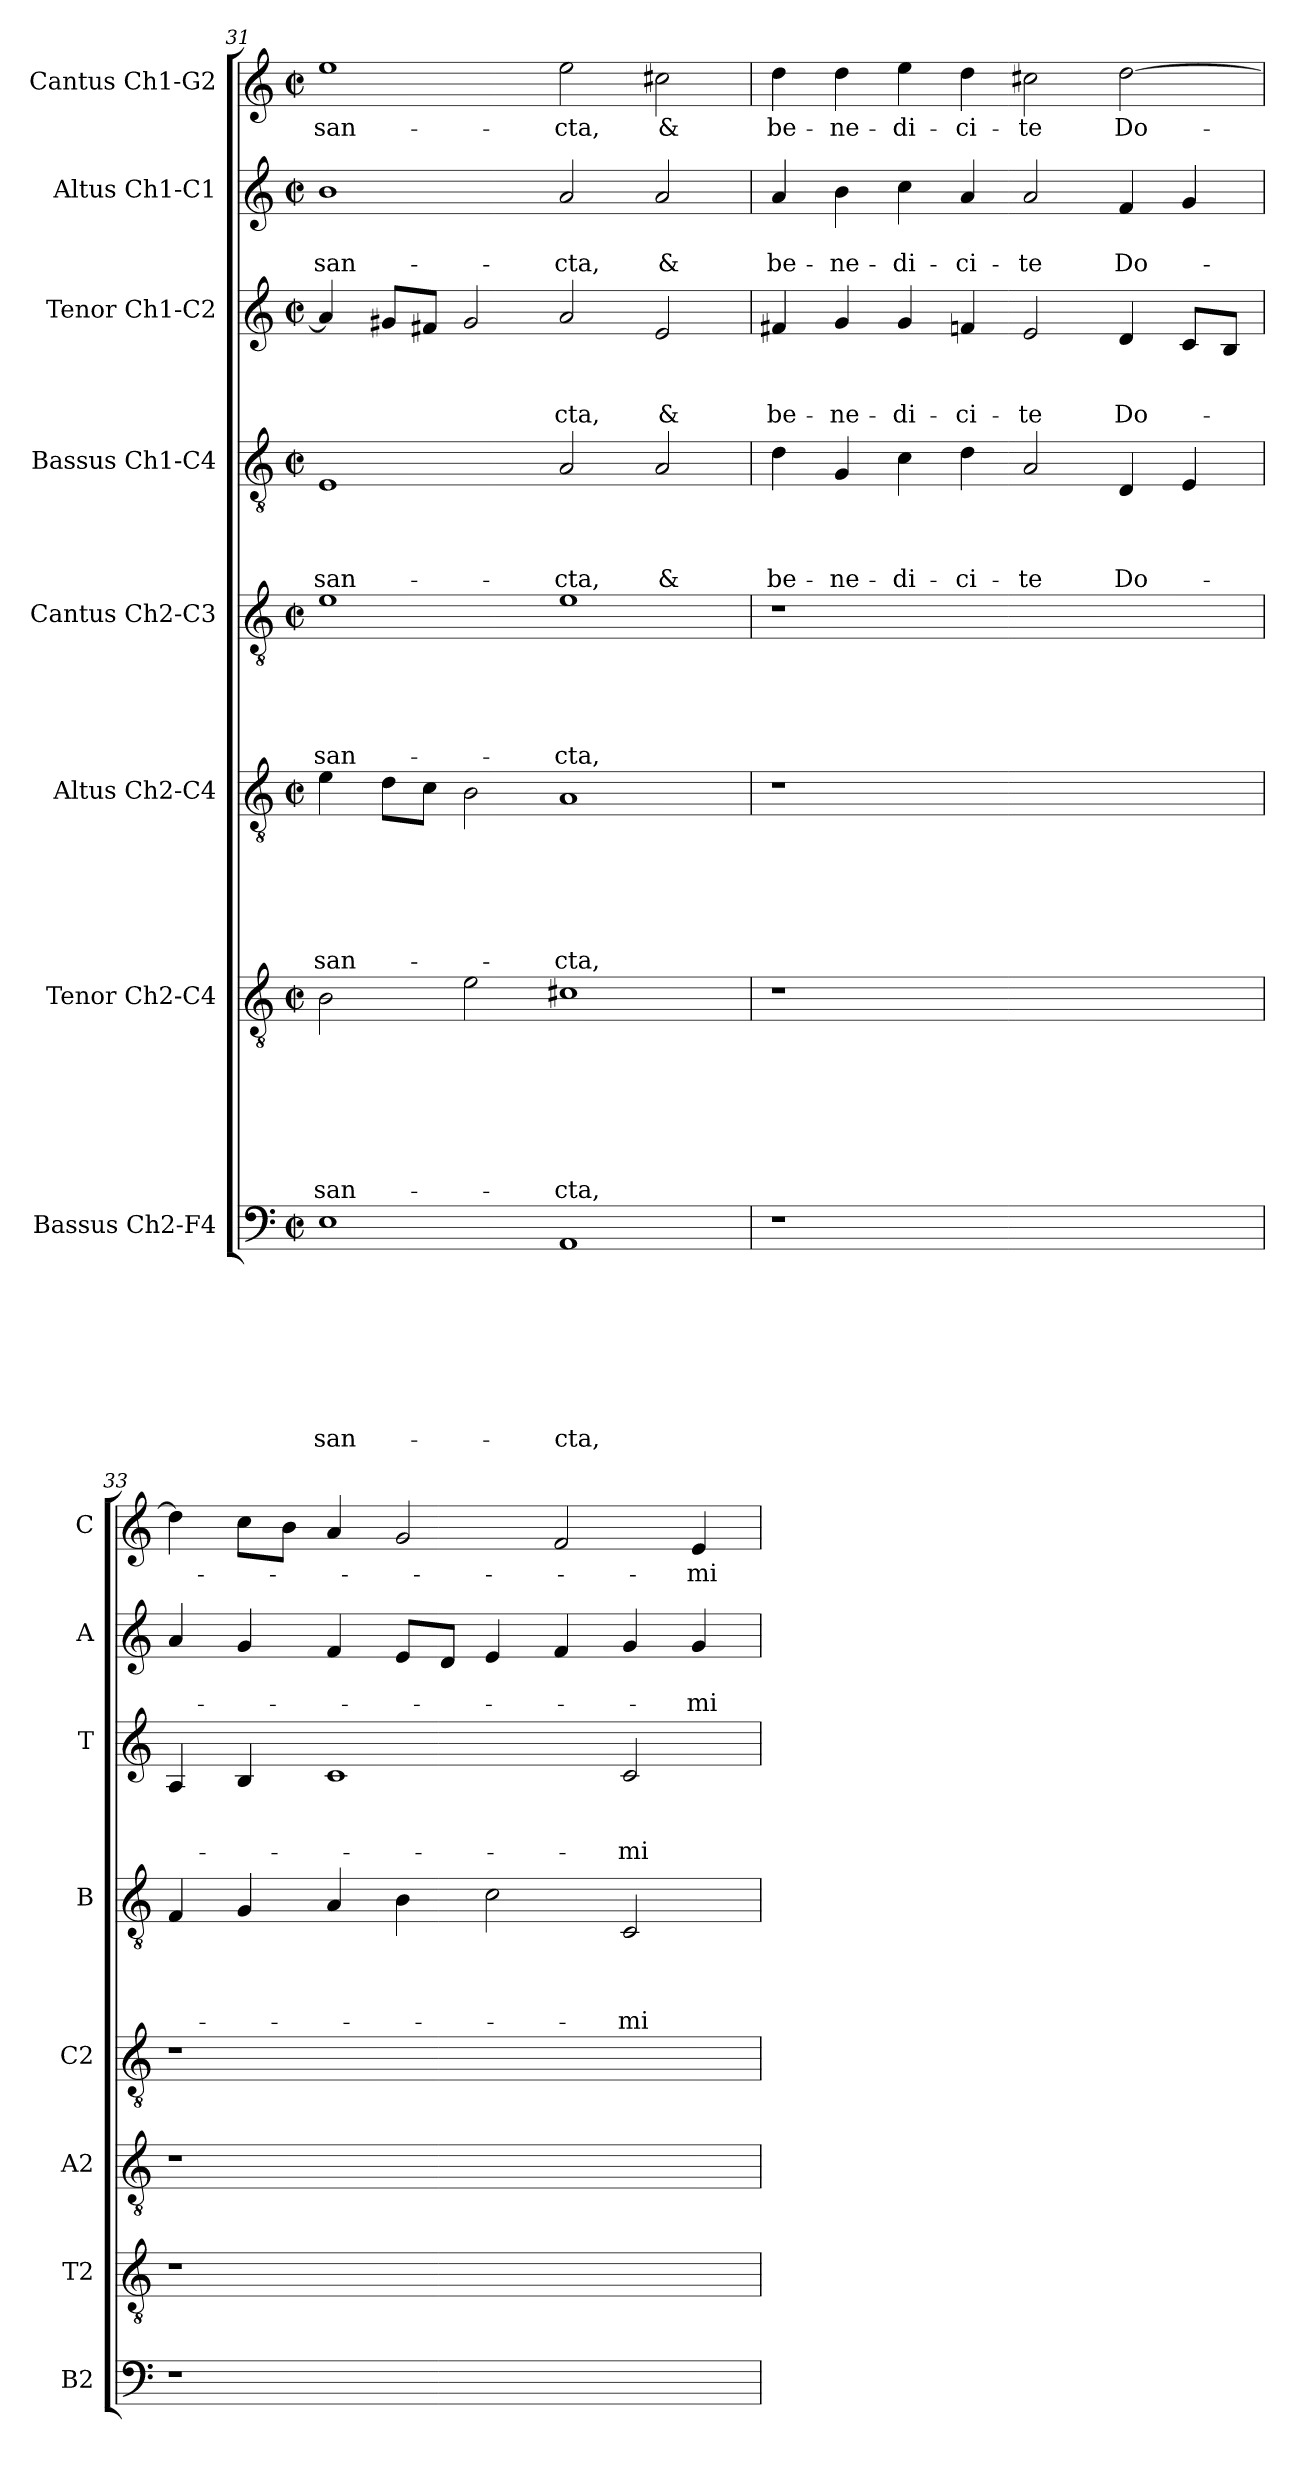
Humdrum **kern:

**kern	**text	**text	**text	**text	**text	**text	**text	**text	**kern	**text	**text	**text	**text	**text	**text	**text	**kern	**text	**text	**text	**text	**text	**text	**kern	**text	**text	**text	**text	**text	**kern	**text	**text	**text	**text	**kern	**text	**text	**text	**kern	**text	**text	**kern	**text
*part8	*part8	*part8	*part8	*part8	*part8	*part8	*part8	*part8	*part7	*part7	*part7	*part7	*part7	*part7	*part7	*part7	*part6	*part6	*part6	*part6	*part6	*part6	*part6	*part5	*part5	*part5	*part5	*part5	*part5	*part4	*part4	*part4	*part4	*part4	*part3	*part3	*part3	*part3	*part2	*part2	*part2	*part1	*part1
*staff8	*staff8	*staff8	*staff8	*staff8	*staff8	*staff8	*staff8	*staff8	*staff7	*staff7	*staff7	*staff7	*staff7	*staff7	*staff7	*staff7	*staff6	*staff6	*staff6	*staff6	*staff6	*staff6	*staff6	*staff5	*staff5	*staff5	*staff5	*staff5	*staff5	*staff4	*staff4	*staff4	*staff4	*staff4	*staff3	*staff3	*staff3	*staff3	*staff2	*staff2	*staff2	*staff1	*staff1
*I"Bassus Ch2-F4	*	*	*	*	*	*	*	*	*I"Tenor Ch2-C4	*	*	*	*	*	*	*	*I"Altus Ch2-C4	*	*	*	*	*	*	*I"Cantus Ch2-C3	*	*	*	*	*	*I"Bassus Ch1-C4	*	*	*	*	*I"Tenor Ch1-C2	*	*	*	*I"Altus Ch1-C1	*	*	*I"Cantus Ch1-G2	*
*I'B2	*	*	*	*	*	*	*	*	*I'T2	*	*	*	*	*	*	*	*I'A2	*	*	*	*	*	*	*I'C2	*	*	*	*	*	*I'B	*	*	*	*	*I'T	*	*	*	*I'A	*	*	*I'C	*
!!LO:LB:g=z
*clefF4	*	*	*	*	*	*	*	*	*clefGv2	*	*	*	*	*	*	*	*clefGv2	*	*	*	*	*	*	*clefGv2	*	*	*	*	*	*clefGv2	*	*	*	*	*clefG2	*	*	*	*clefG2	*	*	*clefG2	*
*k[]	*	*	*	*	*	*	*	*	*k[]	*	*	*	*	*	*	*	*k[]	*	*	*	*	*	*	*k[]	*	*	*	*	*	*k[]	*	*	*	*	*k[]	*	*	*	*k[]	*	*	*k[]	*
*C:	*	*	*	*	*	*	*	*	*C:	*	*	*	*	*	*	*	*C:	*	*	*	*	*	*	*C:	*	*	*	*	*	*C:	*	*	*	*	*C:	*	*	*	*C:	*	*	*C:	*
*M2/2	*	*	*	*	*	*	*	*	*M2/2	*	*	*	*	*	*	*	*M2/2	*	*	*	*	*	*	*M2/2	*	*	*	*	*	*M2/2	*	*	*	*	*M2/2	*	*	*	*M2/2	*	*	*M2/2	*
*met(c|)	*	*	*	*	*	*	*	*	*met(c|)	*	*	*	*	*	*	*	*met(c|)	*	*	*	*	*	*	*met(c|)	*	*	*	*	*	*met(c|)	*	*	*	*	*met(c|)	*	*	*	*met(c|)	*	*	*met(c|)	*
=31	=31	=31	=31	=31	=31	=31	=31	=31	=31	=31	=31	=31	=31	=31	=31	=31	=31	=31	=31	=31	=31	=31	=31	=31	=31	=31	=31	=31	=31	=31	=31	=31	=31	=31	=31	=31	=31	=31	=31	=31	=31	=31	=31
!	!	!	!	!	!	!	!	!LO:LY:b	!	!	!	!	!	!	!	!LO:LY:b	!	!	!	!	!	!	!LO:LY:b	!	!	!	!	!	!LO:LY:b	!	!	!	!	!LO:LY:b	!	!	!	!	!	!	!LO:LY:b	!	!LO:LY:b
1E	.	.	.	.	.	.	.	san-	2B\	.	.	.	.	.	.	san-	4e\	.	.	.	.	.	san-	1e	.	.	.	.	san-	1E	.	.	.	san-	4a/]	.	.	.	1b	.	san-	1ee	san-
.	.	.	.	.	.	.	.	.	.	.	.	.	.	.	.	.	8d\L	.	.	.	.	.	.	.	.	.	.	.	.	.	.	.	.	.	8g#X/L	.	.	.	.	.	.	.	.
.	.	.	.	.	.	.	.	.	.	.	.	.	.	.	.	.	8c\J	.	.	.	.	.	.	.	.	.	.	.	.	.	.	.	.	.	8f#X/J	.	.	.	.	.	.	.	.
.	.	.	.	.	.	.	.	.	2e\	.	.	.	.	.	.	.	2B\	.	.	.	.	.	.	.	.	.	.	.	.	.	.	.	.	.	2g#/	.	.	.	.	.	.	.	.
!	!	!	!	!	!	!	!	!LO:LY:b	!	!	!	!	!	!	!	!LO:LY:b	!	!	!	!	!	!	!LO:LY:b	!	!	!	!	!	!LO:LY:b	!	!	!	!	!LO:LY:b	!	!	!	!LO:LY:b	!	!	!LO:LY:b	!	!LO:LY:b
1AA	.	.	.	.	.	.	.	-cta,	1c#X	.	.	.	.	.	.	-cta,	1A	.	.	.	.	.	-cta,	1e	.	.	.	.	-cta,	2A/	.	.	.	-cta,	2a/	.	.	-cta,	2a/	.	-cta,	2ee\	-cta,
!	!	!	!	!	!	!	!	!	!	!	!	!	!	!	!	!	!	!	!	!	!	!	!	!	!	!	!	!	!	!	!	!	!	!LO:LY:b	!	!	!	!LO:LY:b	!	!	!LO:LY:b	!	!LO:LY:b
.	.	.	.	.	.	.	.	.	.	.	.	.	.	.	.	.	.	.	.	.	.	.	.	.	.	.	.	.	.	2A/	.	.	.	&	2e/	.	.	&	2a/	.	&	2cc#X\	&
=32	=32	=32	=32	=32	=32	=32	=32	=32	=32	=32	=32	=32	=32	=32	=32	=32	=32	=32	=32	=32	=32	=32	=32	=32	=32	=32	=32	=32	=32	=32	=32	=32	=32	=32	=32	=32	=32	=32	=32	=32	=32	=32	=32
!	!	!	!	!	!	!	!	!	!	!	!	!	!	!	!	!	!	!	!	!	!	!	!	!	!	!	!	!	!	!	!	!	!	!LO:LY:b	!	!	!	!LO:LY:b	!	!	!LO:LY:b	!	!LO:LY:b
1r	.	.	.	.	.	.	.	.	1r	.	.	.	.	.	.	.	1r	.	.	.	.	.	.	1r	.	.	.	.	.	4d\	.	.	.	be-	4f#X/	.	.	be-	4a/	.	be-	4dd\	be-
!	!	!	!	!	!	!	!	!	!	!	!	!	!	!	!	!	!	!	!	!	!	!	!	!	!	!	!	!	!	!	!	!	!	!LO:LY:b	!	!	!	!LO:LY:b	!	!	!LO:LY:b	!	!LO:LY:b
.	.	.	.	.	.	.	.	.	.	.	.	.	.	.	.	.	.	.	.	.	.	.	.	.	.	.	.	.	.	4G/	.	.	.	-ne-	4g/	.	.	-ne-	4b\	.	-ne-	4dd\	-ne-
!	!	!	!	!	!	!	!	!	!	!	!	!	!	!	!	!	!	!	!	!	!	!	!	!	!	!	!	!	!	!	!	!	!	!LO:LY:b	!	!	!	!LO:LY:b	!	!	!LO:LY:b	!	!LO:LY:b
.	.	.	.	.	.	.	.	.	.	.	.	.	.	.	.	.	.	.	.	.	.	.	.	.	.	.	.	.	.	4c\	.	.	.	-di-	4g/	.	.	-di-	4cc\	.	-di-	4ee\	-di-
!	!	!	!	!	!	!	!	!	!	!	!	!	!	!	!	!	!	!	!	!	!	!	!	!	!	!	!	!	!	!	!	!	!	!LO:LY:b	!	!	!	!LO:LY:b	!	!	!LO:LY:b	!	!LO:LY:b
.	.	.	.	.	.	.	.	.	.	.	.	.	.	.	.	.	.	.	.	.	.	.	.	.	.	.	.	.	.	4d\	.	.	.	-ci-	4fn/	.	.	-ci-	4a/	.	-ci-	4dd\	-ci-
!	!	!	!	!	!	!	!	!	!	!	!	!	!	!	!	!	!	!	!	!	!	!	!	!	!	!	!	!	!	!	!	!	!	!LO:LY:b	!	!	!	!LO:LY:b	!	!	!LO:LY:b	!	!LO:LY:b
1ryy	.	.	.	.	.	.	.	.	1ryy	.	.	.	.	.	.	.	1ryy	.	.	.	.	.	.	1ryy	.	.	.	.	.	2A/	.	.	.	-te	2e/	.	.	-te	2a/	.	-te	2cc#X\	-te
!	!	!	!	!	!	!	!	!	!	!	!	!	!	!	!	!	!	!	!	!	!	!	!	!	!	!	!	!	!	!	!	!	!	!LO:LY:b	!	!	!	!LO:LY:b	!	!	!LO:LY:b	!	!LO:LY:b
.	.	.	.	.	.	.	.	.	.	.	.	.	.	.	.	.	.	.	.	.	.	.	.	.	.	.	.	.	.	4D/	.	.	.	Do-	4d/	.	.	Do-	4f/	.	Do-	[2dd\	Do-
.	.	.	.	.	.	.	.	.	.	.	.	.	.	.	.	.	.	.	.	.	.	.	.	.	.	.	.	.	.	4E/	.	.	.	.	8c/L	.	.	.	4g/	.	.	.	.
.	.	.	.	.	.	.	.	.	.	.	.	.	.	.	.	.	.	.	.	.	.	.	.	.	.	.	.	.	.	.	.	.	.	.	8B/J	.	.	.	.	.	.	.	.
=33	=33	=33	=33	=33	=33	=33	=33	=33	=33	=33	=33	=33	=33	=33	=33	=33	=33	=33	=33	=33	=33	=33	=33	=33	=33	=33	=33	=33	=33	=33	=33	=33	=33	=33	=33	=33	=33	=33	=33	=33	=33	=33	=33
1r	.	.	.	.	.	.	.	.	1r	.	.	.	.	.	.	.	1r	.	.	.	.	.	.	1r	.	.	.	.	.	4F/	.	.	.	.	4A/	.	.	.	4a/	.	.	4dd\]	.
.	.	.	.	.	.	.	.	.	.	.	.	.	.	.	.	.	.	.	.	.	.	.	.	.	.	.	.	.	.	4G/	.	.	.	.	4B/	.	.	.	4g/	.	.	8cc\L	.
.	.	.	.	.	.	.	.	.	.	.	.	.	.	.	.	.	.	.	.	.	.	.	.	.	.	.	.	.	.	.	.	.	.	.	.	.	.	.	.	.	.	8b\J	.
.	.	.	.	.	.	.	.	.	.	.	.	.	.	.	.	.	.	.	.	.	.	.	.	.	.	.	.	.	.	4A/	.	.	.	.	1c	.	.	.	4f/	.	.	4a/	.
.	.	.	.	.	.	.	.	.	.	.	.	.	.	.	.	.	.	.	.	.	.	.	.	.	.	.	.	.	.	4B\	.	.	.	.	.	.	.	.	8e/L	.	.	2g/	.
.	.	.	.	.	.	.	.	.	.	.	.	.	.	.	.	.	.	.	.	.	.	.	.	.	.	.	.	.	.	.	.	.	.	.	.	.	.	.	8d/J	.	.	.	.
1ryy	.	.	.	.	.	.	.	.	1ryy	.	.	.	.	.	.	.	1ryy	.	.	.	.	.	.	1ryy	.	.	.	.	.	2c\	.	.	.	.	.	.	.	.	4e/	.	.	.	.
.	.	.	.	.	.	.	.	.	.	.	.	.	.	.	.	.	.	.	.	.	.	.	.	.	.	.	.	.	.	.	.	.	.	.	.	.	.	.	4f/	.	.	2f/	.
!	!	!	!	!	!	!	!	!	!	!	!	!	!	!	!	!	!	!	!	!	!	!	!	!	!	!	!	!	!	!	!	!	!	!LO:LY:b	!	!	!	!LO:LY:b	!	!	!	!	!
.	.	.	.	.	.	.	.	.	.	.	.	.	.	.	.	.	.	.	.	.	.	.	.	.	.	.	.	.	.	2C/	.	.	.	-mi-	2c/	.	.	-mi-	4g/	.	.	.	.
!	!	!	!	!	!	!	!	!	!	!	!	!	!	!	!	!	!	!	!	!	!	!	!	!	!	!	!	!	!	!	!	!	!	!	!	!	!	!	!	!	!LO:LY:b	!	!LO:LY:b
.	.	.	.	.	.	.	.	.	.	.	.	.	.	.	.	.	.	.	.	.	.	.	.	.	.	.	.	.	.	.	.	.	.	.	.	.	.	.	4g/	.	-mi-	4e/	-mi-
=	=	=	=	=	=	=	=	=	=	=	=	=	=	=	=	=	=	=	=	=	=	=	=	=	=	=	=	=	=	=	=	=	=	=	=	=	=	=	=	=	=	=	=
*-	*-	*-	*-	*-	*-	*-	*-	*-	*-	*-	*-	*-	*-	*-	*-	*-	*-	*-	*-	*-	*-	*-	*-	*-	*-	*-	*-	*-	*-	*-	*-	*-	*-	*-	*-	*-	*-	*-	*-	*-	*-	*-	*-
